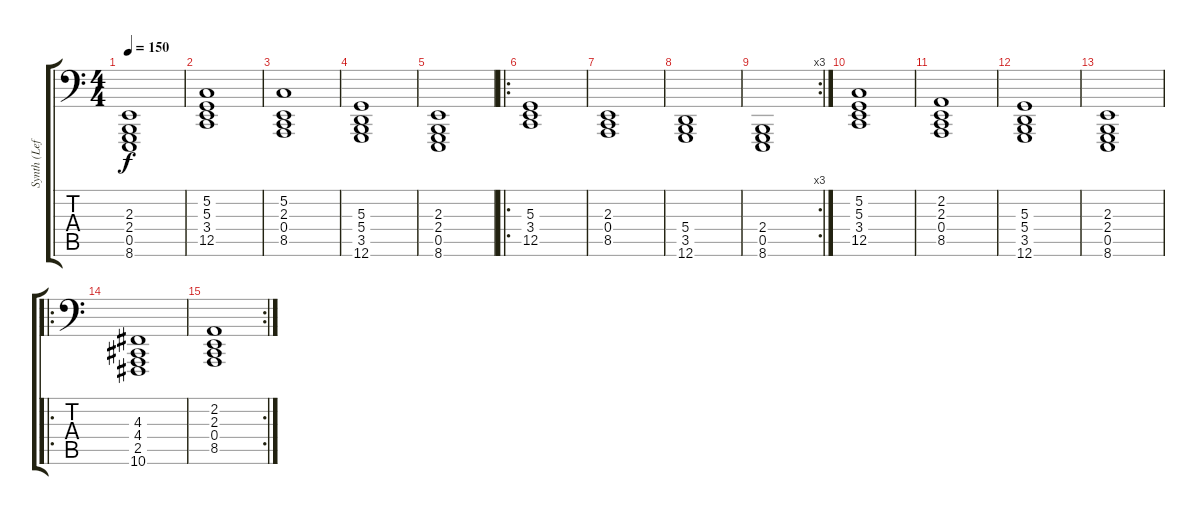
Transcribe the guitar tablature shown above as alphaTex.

\track ("Synth (Left hand)" "Synth (Lef") {instrument stringensemble1}
\staff {score tabs}
\tuning (C3 G2 D2 A1 E1 B0) {hide}
\ts (4 4)
\tempo 150
\clef f4
\ks c
(2.3 2.4 0.5 8.6).1{dy f} |
(5.2 5.3 3.4 12.5).1 |
(5.2 2.3 0.4 8.5).1 |
(5.3 5.4 3.5 12.6).1 |
(2.3 2.4 0.5 8.6).1 |
\ro
(5.3 3.4 12.5).1 |
(2.3 0.4 8.5).1 |
(5.4 3.5 12.6).1 |
\rc 3
(2.4 0.5 8.6).1 |
(5.2 5.3 3.4 12.5).1 |
(2.2 2.3 0.4 8.5).1 |
(5.3 5.4 3.5 12.6).1 |
(2.3 2.4 0.5 8.6).1 |
\ro
(4.3 4.4 2.5 10.6).1 |
\rc 2
(2.2 2.3 0.4 8.5).1
